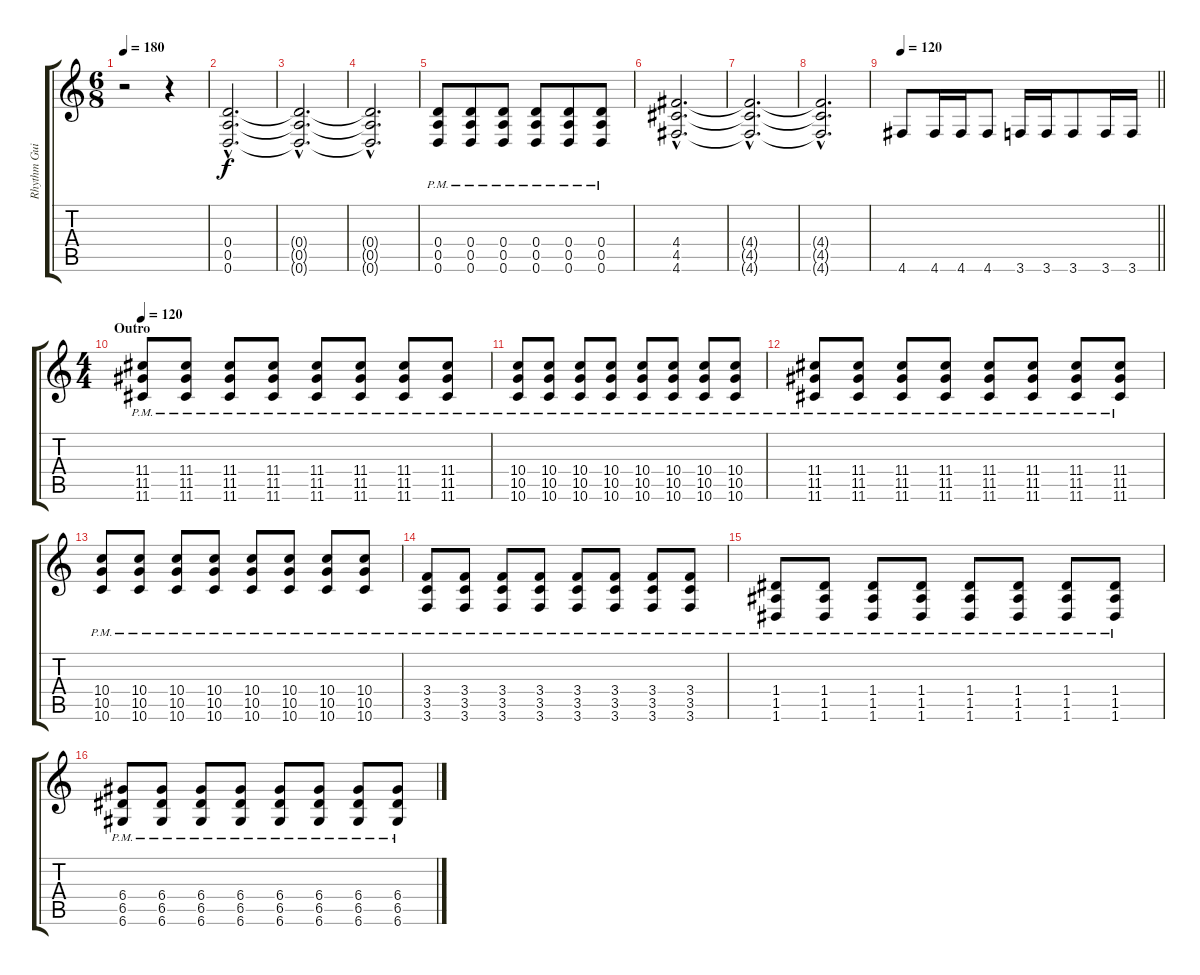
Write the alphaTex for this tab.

\track ("Rhythm Guitar left" "Rhythm Gui") {instrument overdrivenguitar}
\staff {score tabs}
\tuning (E4 B3 G3 D3 A2 D2) {hide}
\ts (6 8)
\tempo 180
\clef g2
\ks c
r.2{dy f} r.4 |
(0.4{hac} 0.5{hac} 0.6{hac}).2{d} |
(0.4{hac t} 0.5{hac t} 0.6{hac t}).2{d} |
(0.4{hac t} 0.5{hac t} 0.6{hac t}).2{d} |
(0.4{pm} 0.5{pm} 0.6{pm}).8 (0.4{pm} 0.5{pm} 0.6{pm}).8 (0.4{pm} 0.5{pm} 0.6{pm}).8 (0.4{pm} 0.5{pm} 0.6{pm}).8 (0.4{pm} 0.5{pm} 0.6{pm}).8 (0.4{pm} 0.5{pm} 0.6{pm}).8 |
(4.4{hac} 4.5{hac} 4.6{hac}).2{d} |
(4.4{hac t} 4.5{hac t} 4.6{hac t}).2{d} |
(4.4{hac t} 4.5{hac t} 4.6{hac t}).2{d} |
\tempo 120
\barLineRight lightlight
4.6.8 4.6.16 4.6.16 4.6.8 3.6.16 3.6.16 3.6.8 3.6.16 3.6.16 |
\ts (4 4)
\section ("" "Outro")
\tempo 120
(11.4{pm} 11.5{pm} 11.6{pm}).8{volume 14 instrument distortionguitar} (11.4{pm} 11.5{pm} 11.6{pm}).8 (11.4{pm} 11.5{pm} 11.6{pm}).8 (11.4{pm} 11.5{pm} 11.6{pm}).8 (11.4{pm} 11.5{pm} 11.6{pm}).8 (11.4{pm} 11.5{pm} 11.6{pm}).8 (11.4{pm} 11.5{pm} 11.6{pm}).8 (11.4{pm} 11.5{pm} 11.6{pm}).8 |
(10.4{pm} 10.5{pm} 10.6{pm}).8 (10.4{pm} 10.5{pm} 10.6{pm}).8 (10.4{pm} 10.5{pm} 10.6{pm}).8 (10.4{pm} 10.5{pm} 10.6{pm}).8 (10.4{pm} 10.5{pm} 10.6{pm}).8 (10.4{pm} 10.5{pm} 10.6{pm}).8 (10.4{pm} 10.5{pm} 10.6{pm}).8 (10.4{pm} 10.5{pm} 10.6{pm}).8 |
(11.4{pm} 11.5{pm} 11.6{pm}).8{volume 14 instrument distortionguitar} (11.4{pm} 11.5{pm} 11.6{pm}).8 (11.4{pm} 11.5{pm} 11.6{pm}).8 (11.4{pm} 11.5{pm} 11.6{pm}).8 (11.4{pm} 11.5{pm} 11.6{pm}).8 (11.4{pm} 11.5{pm} 11.6{pm}).8 (11.4{pm} 11.5{pm} 11.6{pm}).8 (11.4{pm} 11.5{pm} 11.6{pm}).8 |
(10.4{pm} 10.5{pm} 10.6{pm}).8 (10.4{pm} 10.5{pm} 10.6{pm}).8 (10.4{pm} 10.5{pm} 10.6{pm}).8 (10.4{pm} 10.5{pm} 10.6{pm}).8 (10.4{pm} 10.5{pm} 10.6{pm}).8 (10.4{pm} 10.5{pm} 10.6{pm}).8 (10.4{pm} 10.5{pm} 10.6{pm}).8 (10.4{pm} 10.5{pm} 10.6{pm}).8 |
(3.4{pm} 3.5{pm} 3.6{pm}).8 (3.4{pm} 3.5{pm} 3.6{pm}).8 (3.4{pm} 3.5{pm} 3.6{pm}).8 (3.4{pm} 3.5{pm} 3.6{pm}).8 (3.4{pm} 3.5{pm} 3.6{pm}).8 (3.4{pm} 3.5{pm} 3.6{pm}).8 (3.4{pm} 3.5{pm} 3.6{pm}).8 (3.4{pm} 3.5{pm} 3.6{pm}).8 |
(1.4{pm} 1.5{pm} 1.6{pm}).8 (1.4{pm} 1.5{pm} 1.6{pm}).8 (1.4{pm} 1.5{pm} 1.6{pm}).8 (1.4{pm} 1.5{pm} 1.6{pm}).8 (1.4{pm} 1.5{pm} 1.6{pm}).8 (1.4{pm} 1.5{pm} 1.6{pm}).8 (1.4{pm} 1.5{pm} 1.6{pm}).8 (1.4{pm} 1.5{pm} 1.6{pm}).8 |
(6.4{pm} 6.5{pm} 6.6{pm}).8 (6.4{pm} 6.5{pm} 6.6{pm}).8 (6.4{pm} 6.5{pm} 6.6{pm}).8 (6.4{pm} 6.5{pm} 6.6{pm}).8 (6.4{pm} 6.5{pm} 6.6{pm}).8 (6.4{pm} 6.5{pm} 6.6{pm}).8 (6.4{pm} 6.5{pm} 6.6{pm}).8 (6.4{pm} 6.5{pm} 6.6{pm}).8
